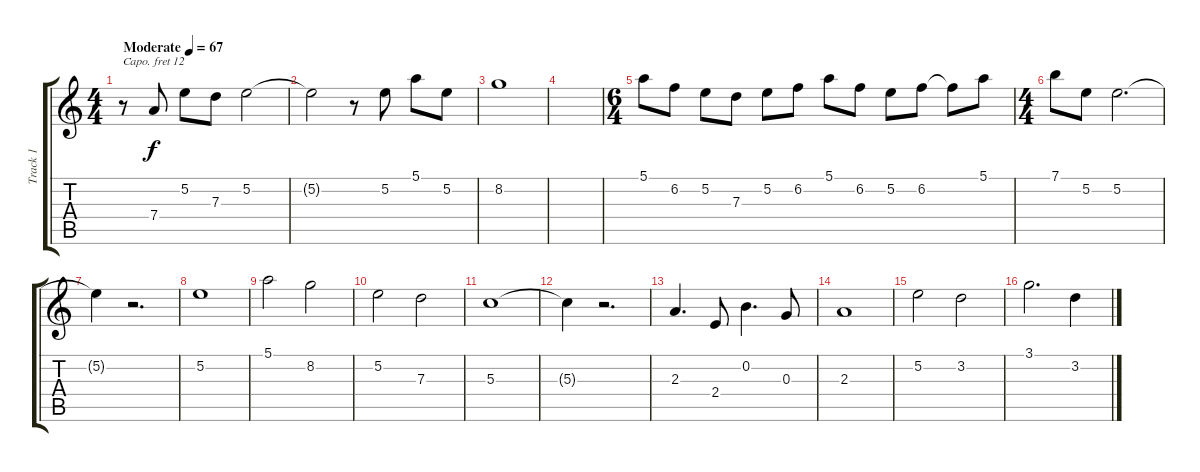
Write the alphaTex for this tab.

\track ("Track 1" "Track 1") {instrument flute}
\staff {score tabs}
\capo 12
\tuning (E4 B3 G3 D3 A2 E2) {hide}
\ts (4 4)
\tempo (67 "Moderate")
\clef g2
\ks c
r.8{dy f instrument flute} 7.4.8 5.2.8 7.3.8 5.2.2 |
5.2{t}.2 r.8 5.2.8 5.1.8 5.2.8 |
8.2.1 |
|
\ts (6 4)
5.1.8 6.2.8 5.2.8 7.3.8 5.2.8 6.2.8 5.1.8 6.2.8 5.2.8 6.2.8 6.2{t}.8 5.1.8 |
\ts (4 4)
7.1.8 5.2.8 5.2.2{d} |
5.2{t}.4 r.2{d} |
5.2.1 |
5.1.2 8.2.2 |
5.2.2 7.3.2 |
5.3.1 |
5.3{t}.4 r.2{d} |
2.3.4{d} 2.4.8 0.2.4{d} 0.3.8 |
2.3.1 |
5.2.2 3.2.2 |
3.1.2{d} 3.2.4
